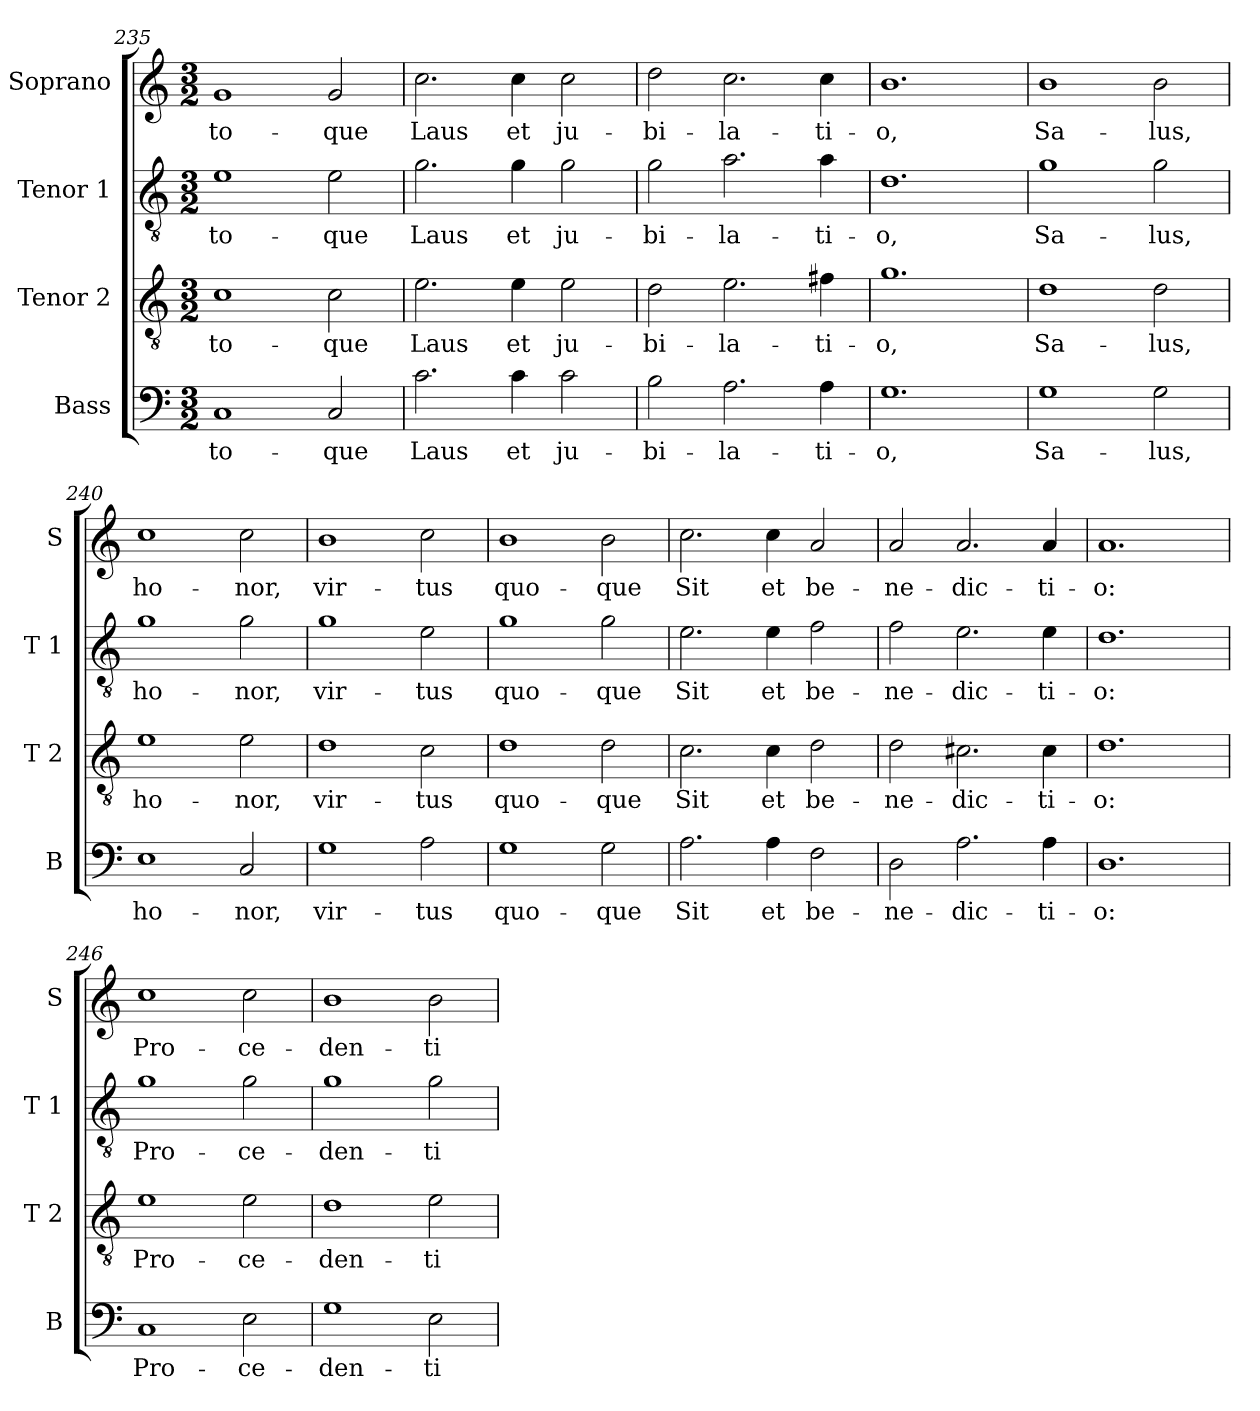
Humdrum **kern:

**kern	**text	**kern	**text	**kern	**text	**kern	**text
*part4	*part4	*part3	*part3	*part2	*part2	*part1	*part1
*staff4	*staff4	*staff3	*staff3	*staff2	*staff2	*staff1	*staff1
*I"Bass	*	*I"Tenor 2	*	*I"Tenor 1	*	*I"Soprano	*
*I'B	*	*I'T 2	*	*I'T 1	*	*I'S	*
!!LO:PB:g=z
*clefF4	*	*clefGv2	*	*clefGv2	*	*clefG2	*
*k[]	*	*k[]	*	*k[]	*	*k[]	*
*C:	*	*C:	*	*C:	*	*C:	*
*M3/2	*	*M3/2	*	*M3/2	*	*M3/2	*
=235	=235	=235	=235	=235	=235	=235	=235
!	!LO:LY:b	!	!LO:LY:b	!	!LO:LY:b	!	!LO:LY:b
1C	-to-	1c	-to-	1e	-to-	1g	-to-
!	!LO:LY:b	!	!LO:LY:b	!	!LO:LY:b	!	!LO:LY:b
2C/	-que	2c\	-que	2e\	-que	2g/	-que
=236	=236	=236	=236	=236	=236	=236	=236
!	!LO:LY:b	!	!LO:LY:b	!	!LO:LY:b	!	!LO:LY:b
2.c\	Laus	2.e\	Laus	2.g\	Laus	2.cc\	Laus
!	!LO:LY:b	!	!LO:LY:b	!	!LO:LY:b	!	!LO:LY:b
4c\	et	4e\	et	4g\	et	4cc\	et
!	!LO:LY:b	!	!LO:LY:b	!	!LO:LY:b	!	!LO:LY:b
2c\	ju-	2e\	ju-	2g\	ju-	2cc\	ju-
=237	=237	=237	=237	=237	=237	=237	=237
!	!LO:LY:b	!	!LO:LY:b	!	!LO:LY:b	!	!LO:LY:b
2B\	-bi-	2d\	-bi-	2g\	-bi-	2dd\	-bi-
!	!LO:LY:b	!	!LO:LY:b	!	!LO:LY:b	!	!LO:LY:b
2.A\	-la-	2.e\	-la-	2.a\	-la-	2.cc\	-la-
!	!LO:LY:b	!	!LO:LY:b	!	!LO:LY:b	!	!LO:LY:b
4A\	-ti-	4f#X\	-ti-	4a\	-ti-	4cc\	-ti-
=238	=238	=238	=238	=238	=238	=238	=238
!	!LO:LY:b	!	!LO:LY:b	!	!LO:LY:b	!	!LO:LY:b
1.G	-o,	1.g	-o,	1.d	-o,	1.b	-o,
=239	=239	=239	=239	=239	=239	=239	=239
!	!LO:LY:b	!	!LO:LY:b	!	!LO:LY:b	!	!LO:LY:b
1G	Sa-	1d	Sa-	1g	Sa-	1b	Sa-
!	!LO:LY:b	!	!LO:LY:b	!	!LO:LY:b	!	!LO:LY:b
2G\	-lus,	2d\	-lus,	2g\	-lus,	2b\	-lus,
=240	=240	=240	=240	=240	=240	=240	=240
!	!LO:LY:b	!	!LO:LY:b	!	!LO:LY:b	!	!LO:LY:b
1E	ho-	1e	ho-	1g	ho-	1cc	ho-
!	!LO:LY:b	!	!LO:LY:b	!	!LO:LY:b	!	!LO:LY:b
2C/	-nor,	2e\	-nor,	2g\	-nor,	2cc\	-nor,
!!LO:LB:g=z
=241	=241	=241	=241	=241	=241	=241	=241
!	!LO:LY:b	!	!LO:LY:b	!	!LO:LY:b	!	!LO:LY:b
1G	vir-	1d	vir-	1g	vir-	1b	vir-
!	!LO:LY:b	!	!LO:LY:b	!	!LO:LY:b	!	!LO:LY:b
2A\	-tus	2c\	-tus	2e\	-tus	2cc\	-tus
=242	=242	=242	=242	=242	=242	=242	=242
!	!LO:LY:b	!	!LO:LY:b	!	!LO:LY:b	!	!LO:LY:b
1G	quo-	1d	quo-	1g	quo-	1b	quo-
!	!LO:LY:b	!	!LO:LY:b	!	!LO:LY:b	!	!LO:LY:b
2G\	-que	2d\	-que	2g\	-que	2b\	-que
=243	=243	=243	=243	=243	=243	=243	=243
!	!LO:LY:b	!	!LO:LY:b	!	!LO:LY:b	!	!LO:LY:b
2.A\	Sit	2.c\	Sit	2.e\	Sit	2.cc\	Sit
!	!LO:LY:b	!	!LO:LY:b	!	!LO:LY:b	!	!LO:LY:b
4A\	et	4c\	et	4e\	et	4cc\	et
!	!LO:LY:b	!	!LO:LY:b	!	!LO:LY:b	!	!LO:LY:b
2F\	be-	2d\	be-	2f\	be-	2a/	be-
=244	=244	=244	=244	=244	=244	=244	=244
!	!LO:LY:b	!	!LO:LY:b	!	!LO:LY:b	!	!LO:LY:b
2D\	-ne-	2d\	-ne-	2f\	-ne-	2a/	-ne-
!	!LO:LY:b	!	!LO:LY:b	!	!LO:LY:b	!	!LO:LY:b
2.A\	-dic-	2.c#X\	-dic-	2.e\	-dic-	2.a/	-dic-
!	!LO:LY:b	!	!LO:LY:b	!	!LO:LY:b	!	!LO:LY:b
4A\	-ti-	4c#\	-ti-	4e\	-ti-	4a/	-ti-
=245	=245	=245	=245	=245	=245	=245	=245
!	!LO:LY:b	!	!LO:LY:b	!	!LO:LY:b	!	!LO:LY:b
1.D	-o:	1.d	-o:	1.d	-o:	1.a	-o:
=246	=246	=246	=246	=246	=246	=246	=246
!	!LO:LY:b	!	!LO:LY:b	!	!LO:LY:b	!	!LO:LY:b
1C	Pro-	1e	Pro-	1g	Pro-	1cc	Pro-
!	!LO:LY:b	!	!LO:LY:b	!	!LO:LY:b	!	!LO:LY:b
2E\	-ce-	2e\	-ce-	2g\	-ce-	2cc\	-ce-
!!LO:LB:g=z
=247	=247	=247	=247	=247	=247	=247	=247
!	!LO:LY:b	!	!LO:LY:b	!	!LO:LY:b	!	!LO:LY:b
1G	-den-	1d	-den-	1g	-den-	1b	-den-
!	!LO:LY:b	!	!LO:LY:b	!	!LO:LY:b	!	!LO:LY:b
2E\	-ti	2e\	-ti	2g\	-ti	2b\	-ti
=	=	=	=	=	=	=	=
*-	*-	*-	*-	*-	*-	*-	*-
